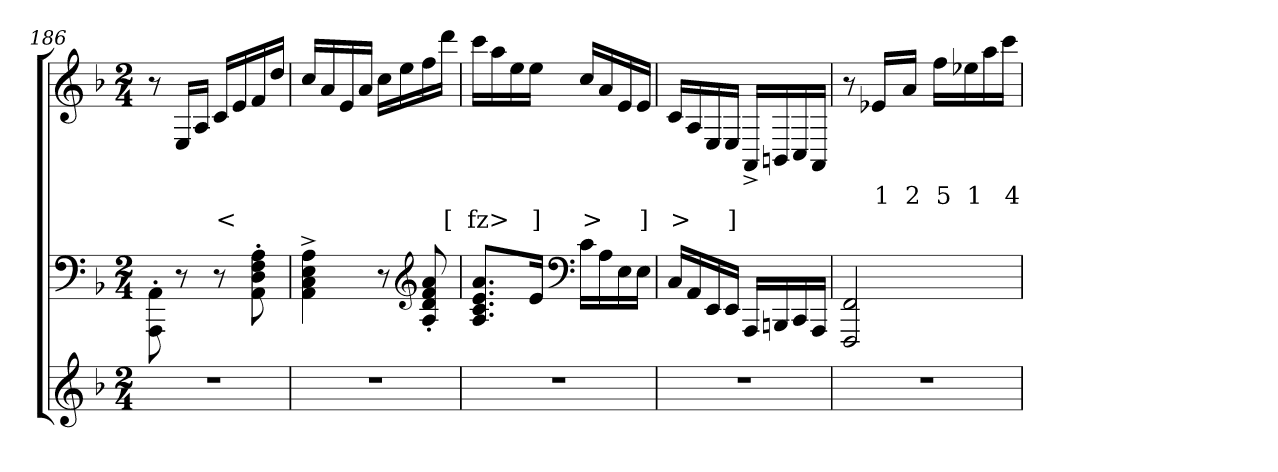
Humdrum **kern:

**kern	**kern	**kern	**text	**text
*part3	*part2	*part1	*part1	*part1
*staff3	*staff2	*staff1	*staff1	*staff1
*clefG2	*clefF4	*clefG2	*	*
*k[b-]	*k[b-]	*k[b-]	*	*
*M2/4	*M2/4	*M2/4	*	*
=186	=186	=186	=186	=186
2r	8AA\'> 8AAA\'>	8r	.	.
.	8r	16ELL	.	.
.	.	16AJJ	.	.
.	8r	16cLL	.	<
.	.	16e	.	.
.	8A'> 8F'> 8D'> 8AA'>	16f	.	.
.	.	16ddJJ	.	.
=187	=187	=187	=187	=187
2r	4A^> 4E^> 4C^> 4AA^>	16ccLL	.	.
.	.	16a	.	.
.	.	16e	.	.
.	.	16aJJ	.	.
.	8r	16ccLL	.	.
.	.	16ee	.	.
*	*clefG2	*	*	*
.	8a'> 8f'> 8d'> 8A'>	16ff	.	.
.	.	16dddJJ	.	[
=188	=188	=188	=188	=188
2r	8.a 8.e 8.c 8.AL	16cccLL	.	fz>
.	.	16aa	.	.
.	.	16ee	.	.
.	16eJk	16eeJJ	.	]
*	*clefF4	*	*	*
.	16cLL	16ccLL	.	>
.	16A	16a	.	.
.	16E	16e	.	.
.	16EJJ	16eJJ	.	]
=189	=189	=189	=189	=189
2r	16CLL	16c\LL	.	>
.	16AA	16A/	.	.
.	16EE	16E/	.	.
.	16EEJJ	16E/JJ	.	]
.	16AAALL	16AA^>LL	.	.
.	16BBBn	16BBn	.	.
.	16CC	16C	.	.
.	16AAAJJ	16AAJJ	.	.
=190	=190	=190	=190	=190
2r	2FF 2FFF	8r	.	.
.	.	16e-XLL	1	.
.	.	16aJJ	2	.
.	.	16ffLL	5	.
.	.	16ee-	1	.
.	.	16aa	.	.
.	.	16cccJJ	4	.
=	=	=	=	=
*-	*-	*-	*-	*-
